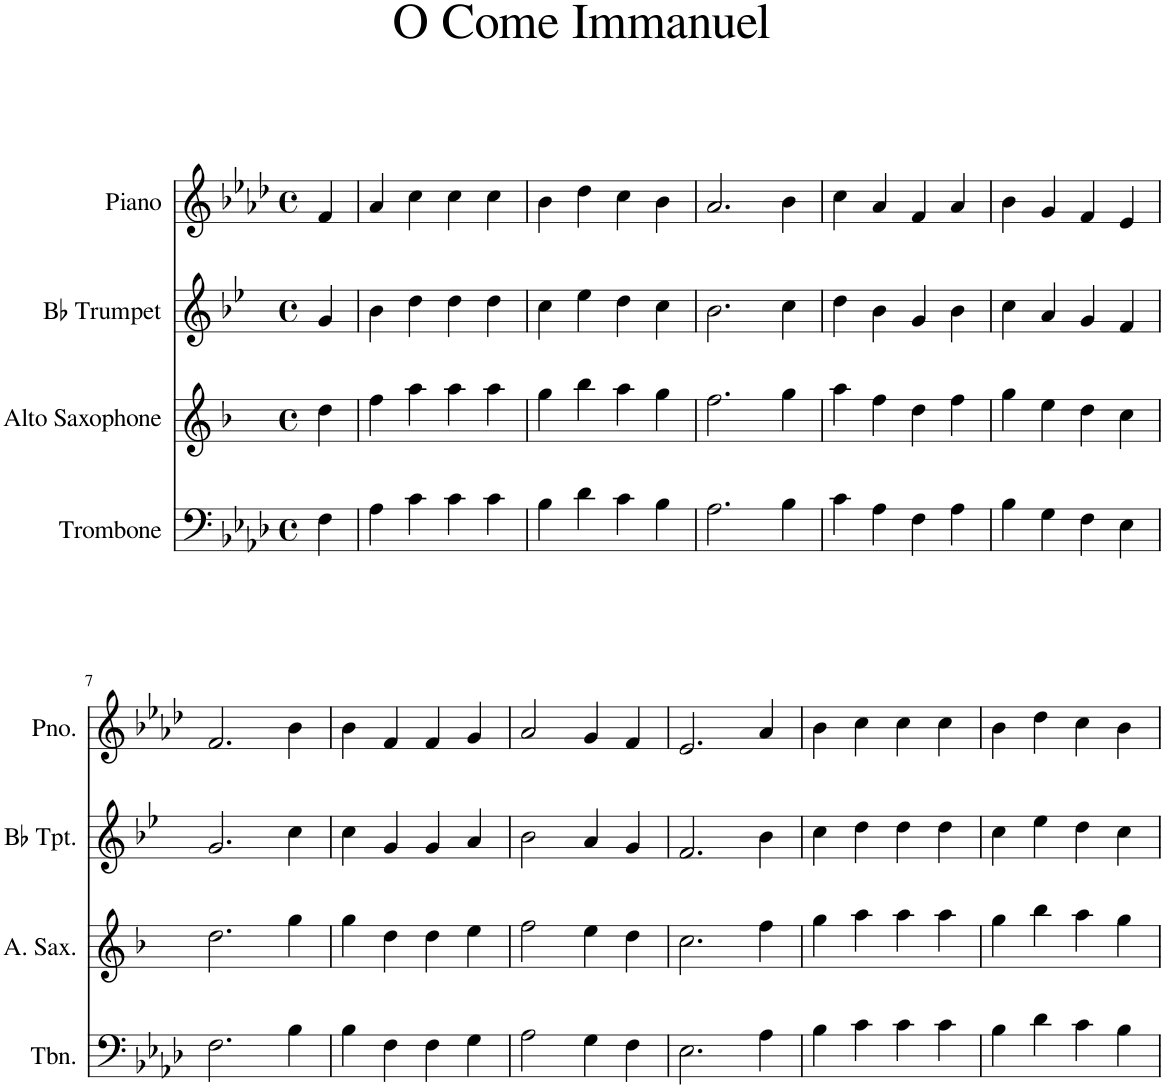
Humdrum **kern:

**kern	**kern	**kern	**kern
*part4	*part3	*part2	*part1
*staff4	*staff3	*staff2	*staff1
*I"Trombone	*I"Alto Saxophone	*I"Bb Trumpet	*I"Piano
*I'Tbn.	*I'A. Sax.	*I'Bb Tpt.	*I'Pno.
*clefF4	*clefG2	*clefG2	*clefG2
*	*Trd5c9	*Trd1c2	*
*k[b-e-a-d-]	*k[b-]	*k[b-e-]	*k[b-e-a-d-]
*M4/4	*M4/4	*M4/4	*M4/4
*met(c)	*met(c)	*met(c)	*met(c)
=1	=1	=1	=1
4F\	4dd\	4g/	4f/
=2	=2	=2	=2
4A-\	4ff\	4b-\	4a-/
4c\	4aa\	4dd\	4cc\
4c\	4aa\	4dd\	4cc\
4c\	4aa\	4dd\	4cc\
=3	=3	=3	=3
4B-\	4gg\	4cc\	4b-\
4d-\	4bb-\	4ee-\	4dd-\
4c\	4aa\	4dd\	4cc\
4B-\	4gg\	4cc\	4b-\
=4	=4	=4	=4
2.A-\	2.ff\	2.b-\	2.a-/
4B-\	4gg\	4cc\	4b-\
=5	=5	=5	=5
4c\	4aa\	4dd\	4cc\
4A-\	4ff\	4b-\	4a-/
4F\	4dd\	4g/	4f/
4A-\	4ff\	4b-\	4a-/
=6	=6	=6	=6
4B-\	4gg\	4cc\	4b-\
4G\	4ee\	4a/	4g/
4F\	4dd\	4g/	4f/
4E-\	4cc\	4f/	4e-/
!!LO:LB:g=z
=7	=7	=7	=7
2.F\	2.dd\	2.g/	2.f/
4B-\	4gg\	4cc\	4b-\
=8	=8	=8	=8
4B-\	4gg\	4cc\	4b-\
4F\	4dd\	4g/	4f/
4F\	4dd\	4g/	4f/
4G\	4ee\	4a/	4g/
=9	=9	=9	=9
2A-\	2ff\	2b-\	2a-/
4G\	4ee\	4a/	4g/
4F\	4dd\	4g/	4f/
=10	=10	=10	=10
2.E-\	2.cc\	2.f/	2.e-/
4A-\	4ff\	4b-\	4a-/
=11	=11	=11	=11
4B-\	4gg\	4cc\	4b-\
4c\	4aa\	4dd\	4cc\
4c\	4aa\	4dd\	4cc\
4c\	4aa\	4dd\	4cc\
=12	=12	=12	=12
4B-\	4gg\	4cc\	4b-\
4d-\	4bb-\	4ee-\	4dd-\
4c\	4aa\	4dd\	4cc\
4B-\	4gg\	4cc\	4b-\
=	=	=	=
*-	*-	*-	*-
